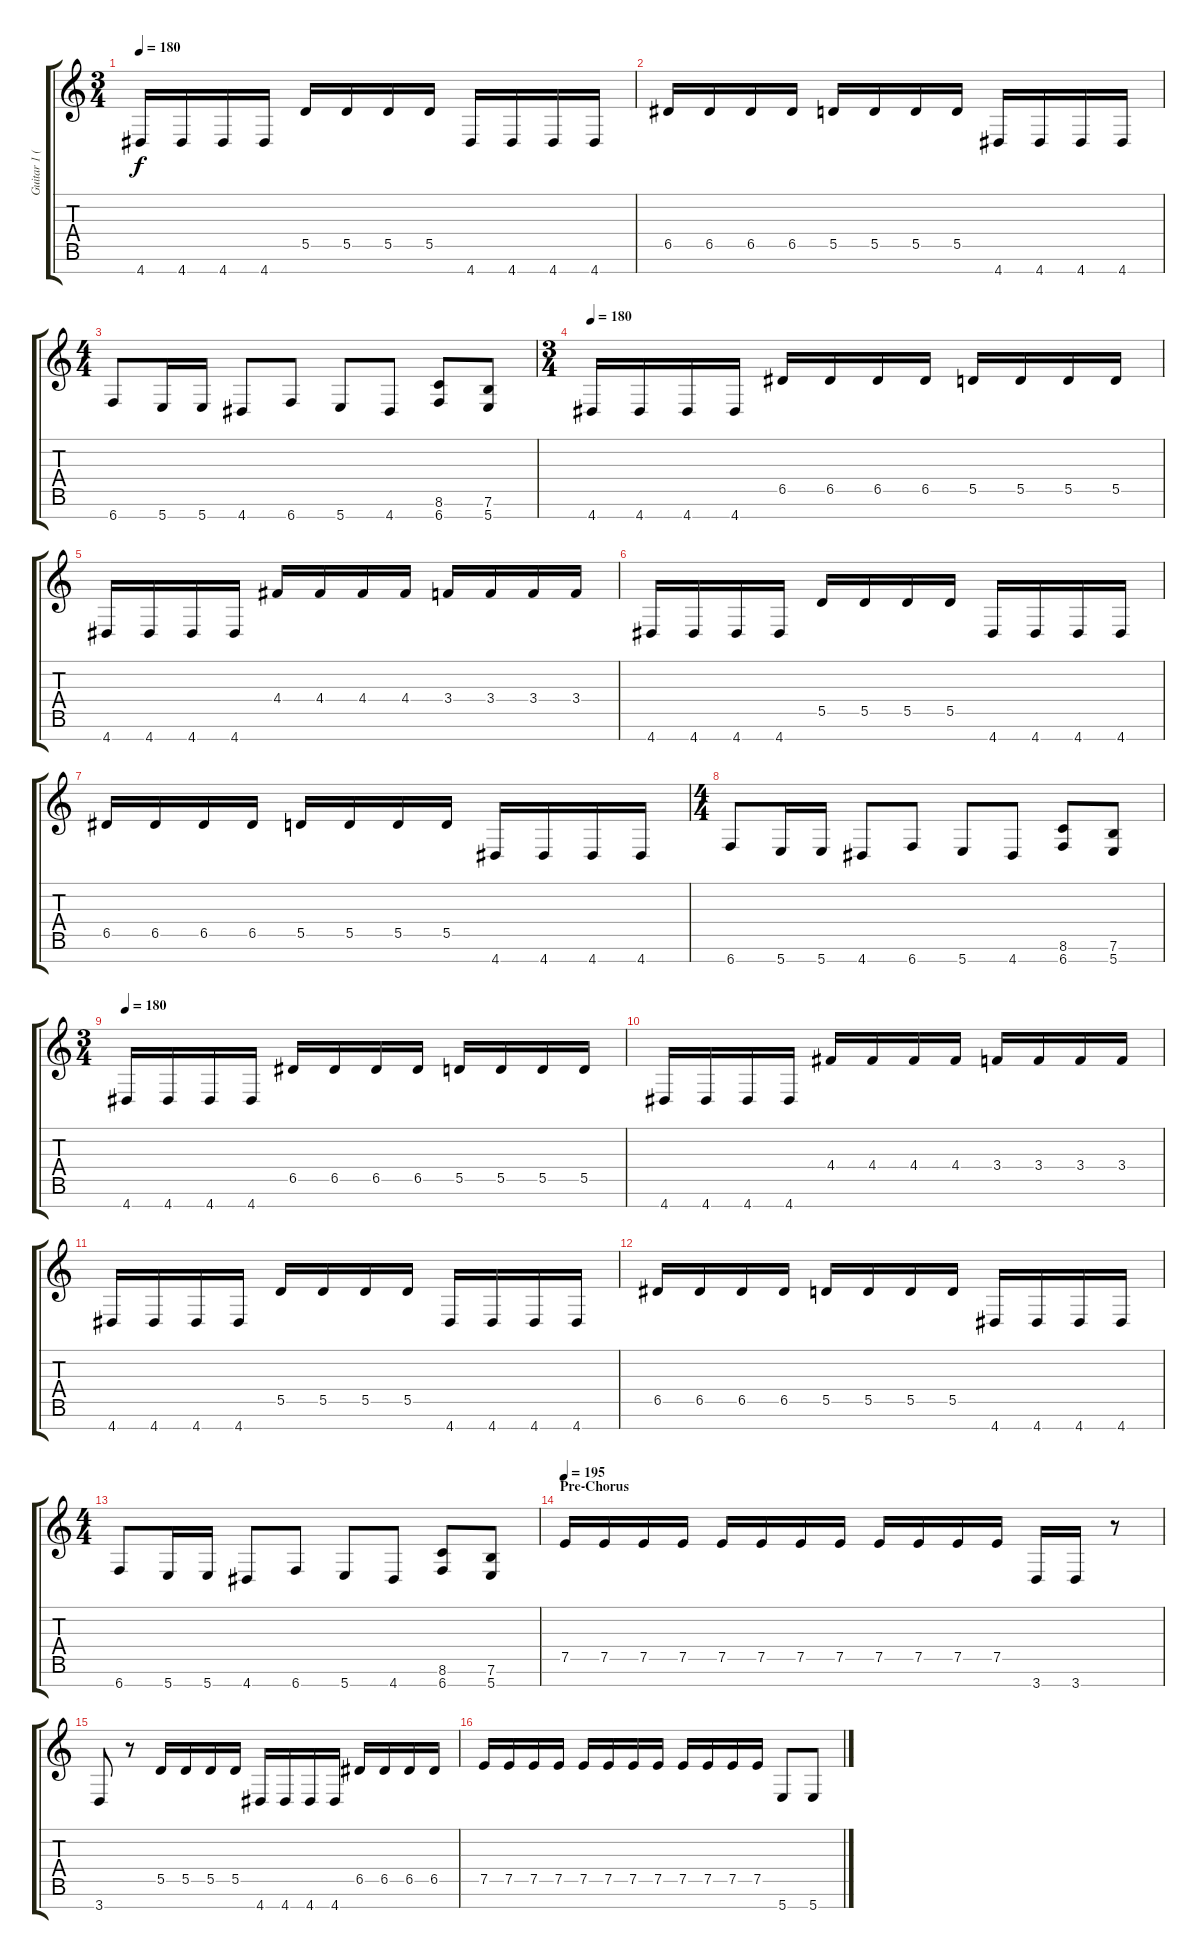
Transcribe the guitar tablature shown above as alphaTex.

\track ("Guitar 1 (7string)" "Guitar 1 (") {instrument overdrivenguitar}
\staff {score tabs}
\tuning (E4 B3 G3 D3 A2 E2 B1) {hide}
\ts (3 4)
\tempo 180
\clef g2
\ks c
4.7.16{dy f} 4.7.16 4.7.16 4.7.16 5.5.16 5.5.16 5.5.16 5.5.16 4.7.16 4.7.16 4.7.16 4.7.16 |
6.5.16 6.5.16 6.5.16 6.5.16 5.5.16 5.5.16 5.5.16 5.5.16 4.7.16 4.7.16 4.7.16 4.7.16 |
\ts (4 4)
6.7.8 5.7.16 5.7.16 4.7.8 6.7.8 5.7.8 4.7.8 (8.6 6.7).8 (7.6 5.7).8 |
\ts (3 4)
\tempo 180
4.7.16 4.7.16 4.7.16 4.7.16 6.5.16 6.5.16 6.5.16 6.5.16 5.5.16 5.5.16 5.5.16 5.5.16 |
4.7.16 4.7.16 4.7.16 4.7.16 4.4.16 4.4.16 4.4.16 4.4.16 3.4.16 3.4.16 3.4.16 3.4.16 |
4.7.16 4.7.16 4.7.16 4.7.16 5.5.16 5.5.16 5.5.16 5.5.16 4.7.16 4.7.16 4.7.16 4.7.16 |
6.5.16 6.5.16 6.5.16 6.5.16 5.5.16 5.5.16 5.5.16 5.5.16 4.7.16 4.7.16 4.7.16 4.7.16 |
\ts (4 4)
6.7.8 5.7.16 5.7.16 4.7.8 6.7.8 5.7.8 4.7.8 (8.6 6.7).8 (7.6 5.7).8 |
\ts (3 4)
\tempo 180
4.7.16 4.7.16 4.7.16 4.7.16 6.5.16 6.5.16 6.5.16 6.5.16 5.5.16 5.5.16 5.5.16 5.5.16 |
4.7.16 4.7.16 4.7.16 4.7.16 4.4.16 4.4.16 4.4.16 4.4.16 3.4.16 3.4.16 3.4.16 3.4.16 |
4.7.16 4.7.16 4.7.16 4.7.16 5.5.16 5.5.16 5.5.16 5.5.16 4.7.16 4.7.16 4.7.16 4.7.16 |
6.5.16 6.5.16 6.5.16 6.5.16 5.5.16 5.5.16 5.5.16 5.5.16 4.7.16 4.7.16 4.7.16 4.7.16 |
\ts (4 4)
6.7.8 5.7.16 5.7.16 4.7.8 6.7.8 5.7.8 4.7.8 (8.6 6.7).8 (7.6 5.7).8 |
\section ("" "Pre-Chorus")
\tempo 195
7.5.16 7.5.16 7.5.16 7.5.16 7.5.16 7.5.16 7.5.16 7.5.16 7.5.16 7.5.16 7.5.16 7.5.16 3.7.16 3.7.16 r.8 |
3.7.8 r.8 5.5.16 5.5.16 5.5.16 5.5.16 4.7.16 4.7.16 4.7.16 4.7.16 6.5.16 6.5.16 6.5.16 6.5.16 |
7.5.16 7.5.16 7.5.16 7.5.16 7.5.16 7.5.16 7.5.16 7.5.16 7.5.16 7.5.16 7.5.16 7.5.16 5.7.8 5.7.8
